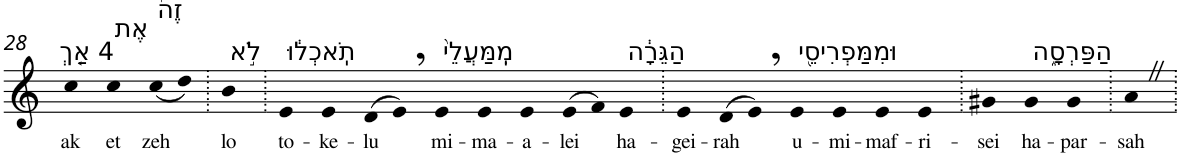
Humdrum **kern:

**kern	**text
*part1	*part1
*staff1	*staff1
*I"Piano	*
*I'Pno	*
!!LO:PB:g=z
*clefG2	*
*k[]	*
=28	=28
!LO:TX:a:t=4 אַ֤ךְ	!
!	!LO:LY:b
4cc	ak
!LO:TX:a:t=אֶת	!
!	!LO:LY:b
4cc	et
!LO:TX:a:t=זֶה֙	!
!	!LO:LY:b
(<8cc	zeh
8dd)	.
=29.	=29.
!LO:TX:a:t=לֹ֣א	!
!	!LO:LY:b
4b	lo
=30.	=30.
!LO:TX:a:t=תֹֽאכְל֔וּ	!
!	!LO:LY:b
4e	to-
!	!LO:LY:b
4e	-ke-
!	!LO:LY:b
(>8d	-lu
8e,)	.
!LO:TX:a:t=מִֽמַּעֲלֵי֙	!
!	!LO:LY:b
4e	mi-
!	!LO:LY:b
4e	-ma-
!	!LO:LY:b
4e	-a-
!	!LO:LY:b
(>8e	-lei
8f)	.
!LO:TX:a:t=הַגֵּרָ֔ה	!
!	!LO:LY:b
4e	ha-
=31.	=31.
!	!LO:LY:b
4e	-gei-
!	!LO:LY:b
(>8d	-rah
8e,)	.
!LO:TX:a:t=וּמִמַּפְרִיסֵ֖י	!
!	!LO:LY:b
4e	u-
!	!LO:LY:b
4e	-mi-
!	!LO:LY:b
4e	-maf-
!	!LO:LY:b
4e	-ri-
=32.	=32.
!	!LO:LY:b
4g#X	-sei
!LO:TX:a:t=הַפַּרְסָ֑ה	!
!	!LO:LY:b
4g#	ha-
!	!LO:LY:b
4g#	-par-
=33.	=33.
!	!LO:LY:b
4aZ	-sah
=.	=.
*-	*-
